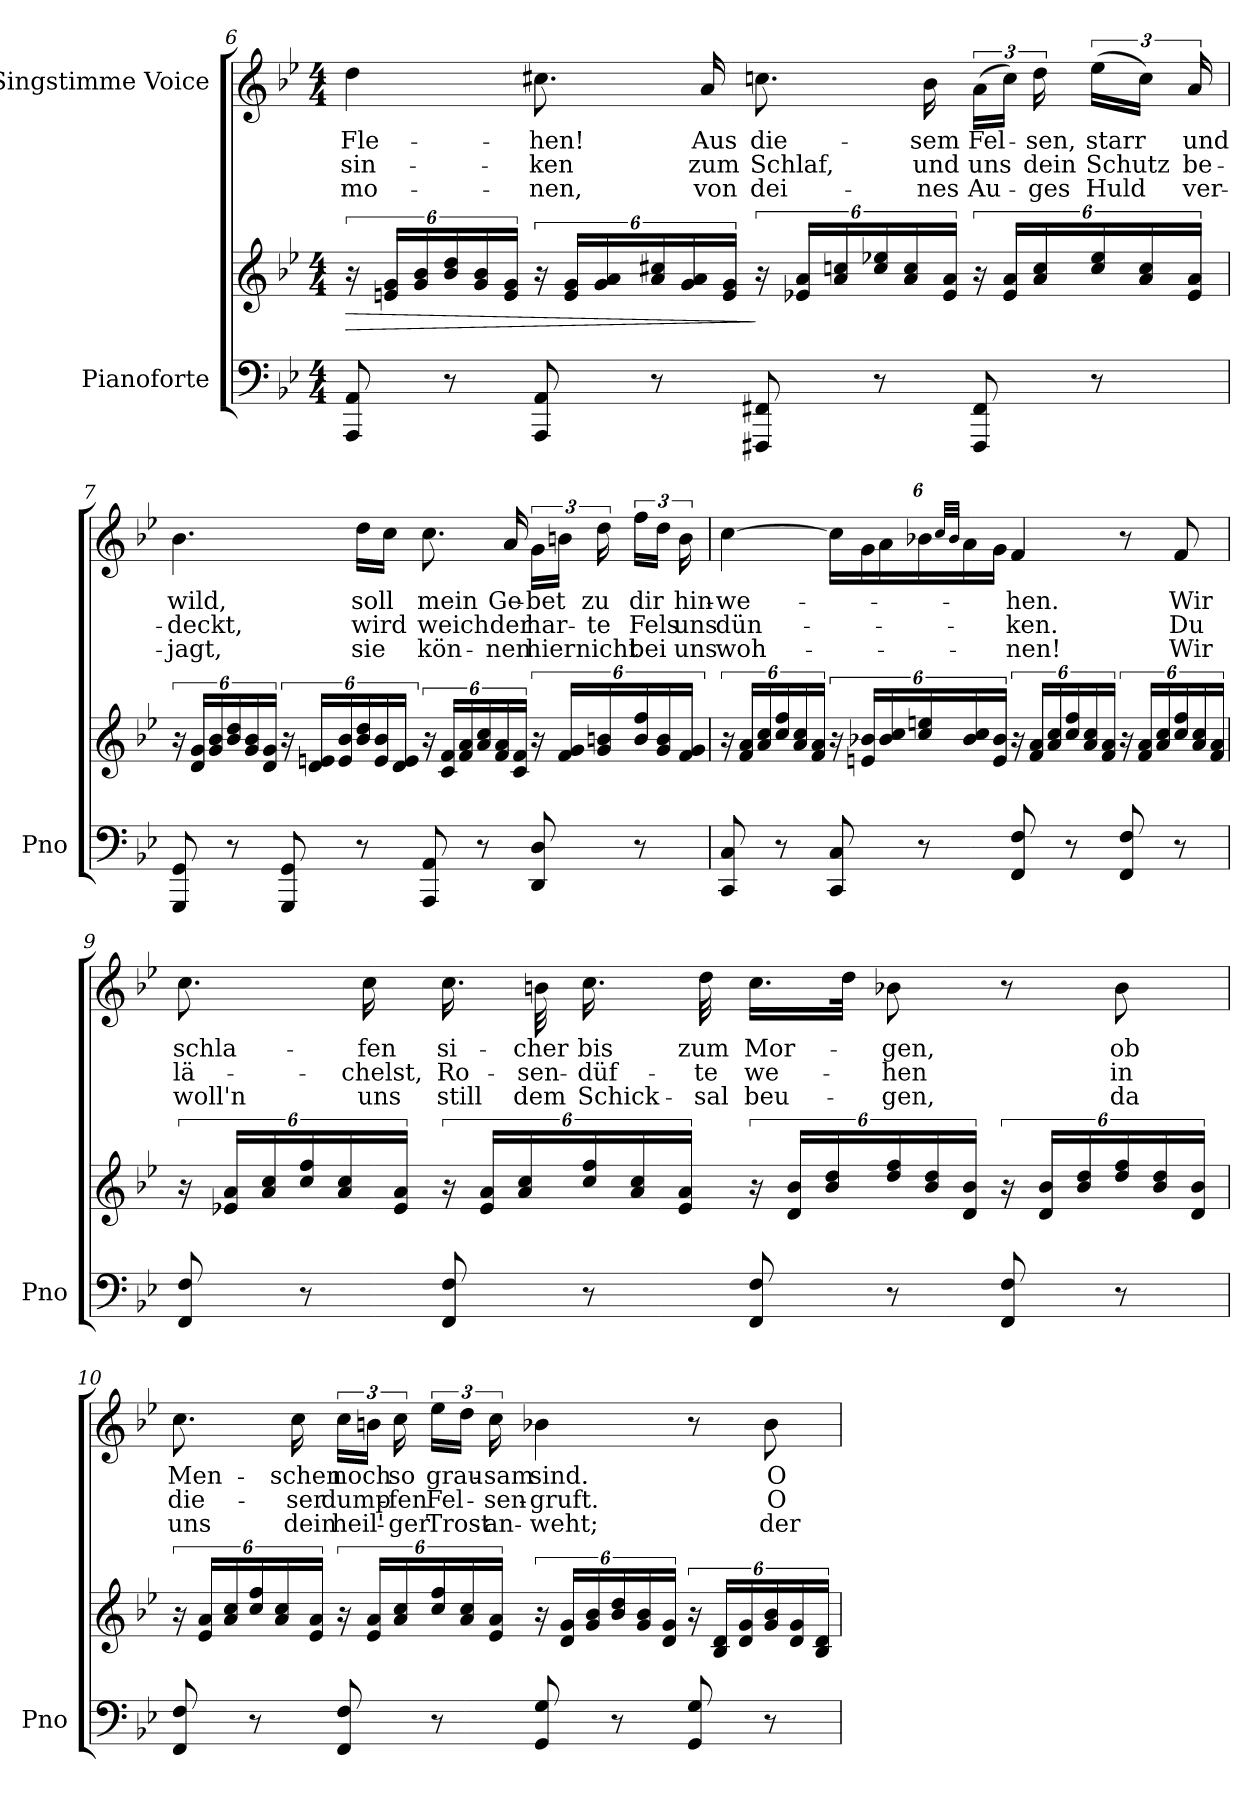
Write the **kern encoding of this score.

**kern	**kern	**dynam	**kern	**text	**text	**text
*part2	*part2	*part2	*part1	*part1	*part1	*part1
*staff3	*staff2	*staff2/3	*staff1	*staff1	*staff1	*staff1
*I"Pianoforte	*	*	*I"Singstimme Voice	*	*	*
*I'Pno	*	*	*	*	*	*
*clefF4	*clefG2	*	*clefG2	*	*	*
*k[b-e-]	*k[b-e-]	*	*k[b-e-]	*	*	*
*M4/4	*M4/4	*	*M4/4	*	*	*
=6	=6	=6	=6	=6	=6	=6
!	!	!LO:HP:b	!	!LO:LY:b	!LO:LY:b	!LO:LY:b
8AAA/ 8AA/	24r	>	4dd\	Fle-	-sin-	-mo-
.	24en/ 24g/LL	.	.	.	.	.
.	24g/ 24b-/	.	.	.	.	.
8r	24b-/ 24dd/	.	.	.	.	.
.	24g/ 24b-/	.	.	.	.	.
.	24e/ 24g/JJ	.	.	.	.	.
!	!	!	!	!LO:LY:b	!LO:LY:b	!LO:LY:b
8AAA/ 8AA/	24r	.	8.cc#X\	-hen!	-ken	-nen,
.	24e/ 24g/LL	.	.	.	.	.
.	24g/ 24a/	.	.	.	.	.
8r	24a/ 24cc#X/	.	.	.	.	.
.	24g/ 24a/	.	.	.	.	.
!	!	!	!	!LO:LY:b	!LO:LY:b	!LO:LY:b
.	.	.	16a/	Aus	zum	von
.	24e/ 24g/JJ	.	.	.	.	.
!	!	!	!	!LO:LY:b	!LO:LY:b	!LO:LY:b
8FFF#X/ 8FF#X/	24r	]	8.ccn\	die-	Schlaf,	dei-
.	24e-X/ 24a/LL	.	.	.	.	.
.	24a/ 24ccn/	.	.	.	.	.
8r	24cc/ 24ee-X/	.	.	.	.	.
.	24a/ 24cc/	.	.	.	.	.
!	!	!	!	!LO:LY:b	!LO:LY:b	!LO:LY:b
.	.	.	16b-\	-sem	und	-nes
.	24e-/ 24a/JJ	.	.	.	.	.
!	!	!	!	!LO:LY:b	!LO:LY:b	!LO:LY:b
8FFF#/ 8FF#/	24r	.	(>24a\LL	Fel-	uns	Au-
.	24e-/ 24a/LL	.	24cc\JJ)	.	.	.
!	!	!	!	!LO:LY:b	!LO:LY:b	!LO:LY:b
.	24a/ 24cc/	.	24dd\	-sen,	dein	-ges
!	!	!	!	!LO:LY:b	!LO:LY:b	!LO:LY:b
8r	24cc/ 24ee-/	.	(>24ee-\LL	starr	Schutz	Huld
.	24a/ 24cc/	.	24cc\JJ)	.	.	.
!	!	!	!	!LO:LY:b	!LO:LY:b	!LO:LY:b
.	24e-/ 24a/JJ	.	24a/	und	be-	ver-
!!LO:LB:g=z
=7	=7	=7	=7	=7	=7	=7
!	!	!	!	!LO:LY:b	!LO:LY:b	!LO:LY:b
8GGG/ 8GG/	24r	.	4.b-\	wild,	-deckt,	-jagt,
.	24d/ 24g/LL	.	.	.	.	.
.	24g/ 24b-/	.	.	.	.	.
8r	24b-/ 24dd/	.	.	.	.	.
.	24g/ 24b-/	.	.	.	.	.
.	24d/ 24g/JJ	.	.	.	.	.
8GGG/ 8GG/	24r	.	.	.	.	.
.	24d/ 24en/LL	.	.	.	.	.
.	24e/ 24b-/	.	.	.	.	.
!	!	!	!	!LO:LY:b	!LO:LY:b	!LO:LY:b
8r	24b-/ 24dd/	.	16dd\LL	soll	wird	sie
.	24e/ 24b-/	.	.	.	.	.
.	.	.	16cc\JJ	.	.	.
.	24d/ 24e/JJ	.	.	.	.	.
!	!	!	!	!LO:LY:b	!LO:LY:b	!LO:LY:b
8AAA/ 8AA/	24r	.	8.cc\	mein	weich	kön-
.	24c/ 24f/LL	.	.	.	.	.
.	24f/ 24a/	.	.	.	.	.
8r	24a/ 24cc/	.	.	.	.	.
.	24f/ 24a/	.	.	.	.	.
!	!	!	!	!LO:LY:b	!LO:LY:b	!LO:LY:b
.	.	.	16a/	Ge-	der	-nen
.	24c/ 24f/JJ	.	.	.	.	.
!	!	!	!	!LO:LY:b	!LO:LY:b	!LO:LY:b
8DD/ 8D/	24r	.	24g\LL	-bet	har-	hier
.	24f/ 24g/LL	.	24bn\JJ	.	.	.
!	!	!	!	!LO:LY:b	!LO:LY:b	!LO:LY:b
.	24g/ 24bn/	.	24dd\	zu	-te	nicht
!	!	!	!	!LO:LY:b	!LO:LY:b	!LO:LY:b
8r	24b/ 24ff/	.	24ff\LL	dir	Fels	bei
.	24g/ 24b/	.	24dd\JJ	.	.	.
!	!	!	!	!LO:LY:b	!LO:LY:b	!LO:LY:b
.	24f/ 24g/JJ	.	24b\	hin-	uns	uns
=8	=8	=8	=8	=8	=8	=8
!	!	!	!	!LO:LY:b	!LO:LY:b	!LO:LY:b
8CC/ 8C/	24r	.	[4cc\	-we-	dün-	woh-
.	24f/ 24a/LL	.	.	.	.	.
.	24a/ 24cc/	.	.	.	.	.
8r	24cc/ 24ff/	.	.	.	.	.
.	24a/ 24cc/	.	.	.	.	.
.	24f/ 24a/JJ	.	.	.	.	.
*	*	*	*Xbrackettup	*	*	*
8CC/ 8C/	24r	.	24cc\LL]	.	.	.
.	24en/ 24b-X/LL	.	24g\	.	.	.
.	24b-/ 24cc/	.	24a\	.	.	.
8r	24cc/ 24een/	.	24b-X\	.	.	.
.	.	.	32qcc/LLL	.	.	.
.	.	.	32qb-/JJJ	.	.	.
.	24b-/ 24cc/	.	24a\	.	.	.
.	24e/ 24b-/JJ	.	24g\JJ	.	.	.
!	!	!	!	!LO:LY:b	!LO:LY:b	!LO:LY:b
8FF/ 8F/	24r	.	4f/	-hen.	-ken.	-nen!
.	24f/ 24a/LL	.	.	.	.	.
.	24a/ 24cc/	.	.	.	.	.
8r	24cc/ 24ff/	.	.	.	.	.
.	24a/ 24cc/	.	.	.	.	.
.	24f/ 24a/JJ	.	.	.	.	.
8FF/ 8F/	24r	.	8r	.	.	.
.	24f/ 24a/LL	.	.	.	.	.
.	24a/ 24cc/	.	.	.	.	.
!	!	!	!	!LO:LY:b	!LO:LY:b	!LO:LY:b
8r	24cc/ 24ff/	.	8f/	Wir	Du	Wir
.	24a/ 24cc/	.	.	.	.	.
.	24f/ 24a/JJ	.	.	.	.	.
!!LO:PB:g=z
=9	=9	=9	=9	=9	=9	=9
!	!	!	!	!LO:LY:b	!LO:LY:b	!LO:LY:b
8FF/ 8F/	24r	.	8.cc\	schla-	lä-	woll'n
.	24e-X/ 24a/LL	.	.	.	.	.
.	24a/ 24cc/	.	.	.	.	.
8r	24cc/ 24ff/	.	.	.	.	.
.	24a/ 24cc/	.	.	.	.	.
!	!	!	!	!LO:LY:b	!LO:LY:b	!LO:LY:b
.	.	.	16cc\	-fen	-chelst,	uns
.	24e-/ 24a/JJ	.	.	.	.	.
!	!	!	!	!LO:LY:b	!LO:LY:b	!LO:LY:b
8FF/ 8F/	24r	.	16.cc\	si-	Ro-	still
.	24e-/ 24a/LL	.	.	.	.	.
.	24a/ 24cc/	.	.	.	.	.
!	!	!	!	!LO:LY:b	!LO:LY:b	!LO:LY:b
.	.	.	32bn\	-cher	-sen-	dem
!	!	!	!	!LO:LY:b	!LO:LY:b	!LO:LY:b
8r	24cc/ 24ff/	.	16.cc\	bis	-düf-	Schick-
.	24a/ 24cc/	.	.	.	.	.
.	24e-/ 24a/JJ	.	.	.	.	.
!	!	!	!	!LO:LY:b	!LO:LY:b	!LO:LY:b
.	.	.	32dd\	zum	-te	-sal
!	!	!	!	!LO:LY:b	!LO:LY:b	!LO:LY:b
8FF/ 8F/	24r	.	16.cc\LL	Mor-	we-	beu-
.	24d/ 24b-/LL	.	.	.	.	.
.	24b-/ 24dd/	.	.	.	.	.
.	.	.	32dd\JJk	.	.	.
!	!	!	!	!LO:LY:b	!LO:LY:b	!LO:LY:b
8r	24dd/ 24ff/	.	8b-X\	-gen,	-hen	-gen,
.	24b-/ 24dd/	.	.	.	.	.
.	24d/ 24b-/JJ	.	.	.	.	.
8FF/ 8F/	24r	.	8r	.	.	.
.	24d/ 24b-/LL	.	.	.	.	.
.	24b-/ 24dd/	.	.	.	.	.
!	!	!	!	!LO:LY:b	!LO:LY:b	!LO:LY:b
8r	24dd/ 24ff/	.	8b-\	ob	in	da
.	24b-/ 24dd/	.	.	.	.	.
.	24d/ 24b-/JJ	.	.	.	.	.
=10	=10	=10	=10	=10	=10	=10
!	!	!	!	!LO:LY:b	!LO:LY:b	!LO:LY:b
8FF/ 8F/	24r	.	8.cc\	Men-	die-	uns
.	24e-/ 24a/LL	.	.	.	.	.
.	24a/ 24cc/	.	.	.	.	.
8r	24cc/ 24ff/	.	.	.	.	.
.	24a/ 24cc/	.	.	.	.	.
!	!	!	!	!LO:LY:b	!LO:LY:b	!LO:LY:b
.	.	.	16cc\	-schen	-ser	dein
.	24e-/ 24a/JJ	.	.	.	.	.
*	*	*	*brackettup	*	*	*
!	!	!	!	!LO:LY:b	!LO:LY:b	!LO:LY:b
8FF/ 8F/	24r	.	24cc\LL	noch	dump-	heil'-
.	24e-/ 24a/LL	.	24bn\JJ	.	.	.
!	!	!	!	!LO:LY:b	!LO:LY:b	!LO:LY:b
.	24a/ 24cc/	.	24cc\	so	-fen	-ger
!	!	!	!	!LO:LY:b	!LO:LY:b	!LO:LY:b
8r	24cc/ 24ff/	.	24ee-\LL	grau-	Fel-	Trost
.	24a/ 24cc/	.	24dd\JJ	.	.	.
!	!	!	!	!LO:LY:b	!LO:LY:b	!LO:LY:b
.	24e-/ 24a/JJ	.	24cc\	-sam	-sen-	an-
!	!	!	!	!LO:LY:b	!LO:LY:b	!LO:LY:b
8GG/ 8G/	24r	.	4b-X\	sind.	-gruft.	-weht;
.	24d/ 24g/LL	.	.	.	.	.
.	24g/ 24b-/	.	.	.	.	.
8r	24b-/ 24dd/	.	.	.	.	.
.	24g/ 24b-/	.	.	.	.	.
.	24d/ 24g/JJ	.	.	.	.	.
8GG/ 8G/	24r	.	8r	.	.	.
.	24B-/ 24d/LL	.	.	.	.	.
.	24d/ 24g/	.	.	.	.	.
!	!	!	!	!LO:LY:b	!LO:LY:b	!LO:LY:b
8r	24g/ 24b-/	.	8b-\	O	O	der
.	24d/ 24g/	.	.	.	.	.
.	24B-/ 24d/JJ	.	.	.	.	.
=	=	=	=	=	=	=
*-	*-	*-	*-	*-	*-	*-
